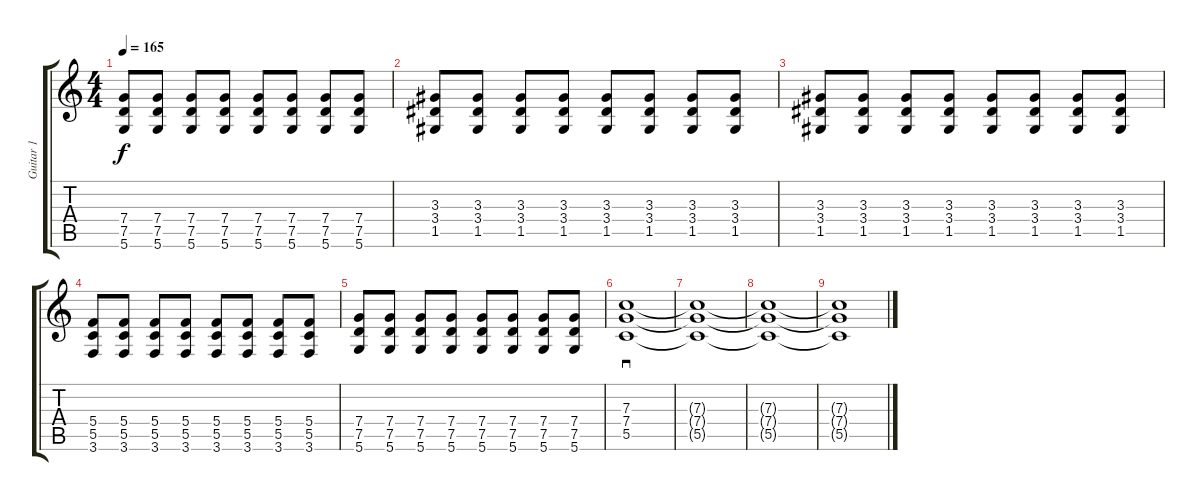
\track ("Guitar 1" "Guitar 1") {instrument overdrivenguitar}
\staff {score tabs}
\tuning (D4 A3 F3 C3 G2 D2) {hide}
\ts (4 4)
\tempo 165
\clef g2
\ks c
(7.4 7.5 5.6).8{dy f} (7.4 7.5 5.6).8 (7.4 7.5 5.6).8 (7.4 7.5 5.6).8 (7.4 7.5 5.6).8 (7.4 7.5 5.6).8 (7.4 7.5 5.6).8 (7.4 7.5 5.6).8 |
(3.3 3.4 1.5).8 (3.3 3.4 1.5).8 (3.3 3.4 1.5).8 (3.3 3.4 1.5).8 (3.3 3.4 1.5).8 (3.3 3.4 1.5).8 (3.3 3.4 1.5).8 (3.3 3.4 1.5).8 |
(3.3 3.4 1.5).8 (3.3 3.4 1.5).8 (3.3 3.4 1.5).8 (3.3 3.4 1.5).8 (3.3 3.4 1.5).8 (3.3 3.4 1.5).8 (3.3 3.4 1.5).8 (3.3 3.4 1.5).8 |
(5.4 5.5 3.6).8 (5.4 5.5 3.6).8 (5.4 5.5 3.6).8 (5.4 5.5 3.6).8 (5.4 5.5 3.6).8 (5.4 5.5 3.6).8 (5.4 5.5 3.6).8 (5.4 5.5 3.6).8 |
(7.4 7.5 5.6).8 (7.4 7.5 5.6).8 (7.4 7.5 5.6).8 (7.4 7.5 5.6).8 (7.4 7.5 5.6).8 (7.4 7.5 5.6).8 (7.4 7.5 5.6).8 (7.4 7.5 5.6).8 |
(7.3 7.4 5.5).1{sd} |
(7.3{t} 7.4{t} 5.5{t}).1 |
(7.3{t} 7.4{t} 5.5{t}).1 |
(7.3{t} 7.4{t} 5.5{t}).1
